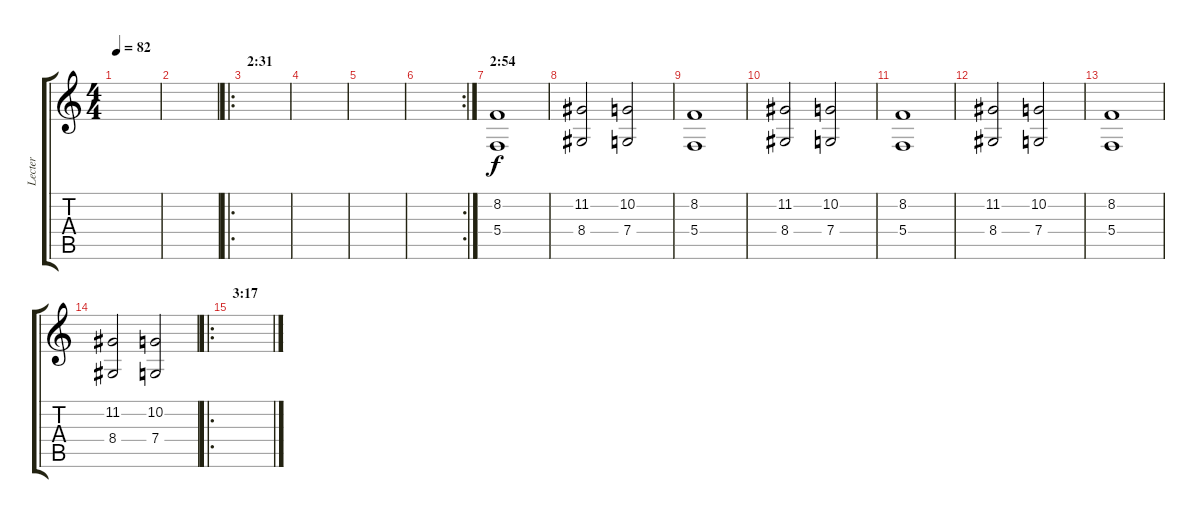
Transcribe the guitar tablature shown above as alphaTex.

\track ("Lecter" "Lecter") {instrument choiraahs}
\staff {score tabs}
\tuning (D4 A3 F3 C3 G2 D2) {hide}
\ts (4 4)
\tempo 82
\clef g2
\ks c
|
|
\ro
\section ("" "2:31")
|
|
|
\rc 2
|
\section ("" "2:54")
(8.2 5.4).1 |
(11.2 8.4).2 (10.2 7.4).2 |
(8.2 5.4).1 |
(11.2 8.4).2 (10.2 7.4).2 |
(8.2 5.4).1 |
(11.2 8.4).2 (10.2 7.4).2 |
(8.2 5.4).1 |
(11.2 8.4).2 (10.2 7.4).2 |
\ro
\section ("" "3:17")
